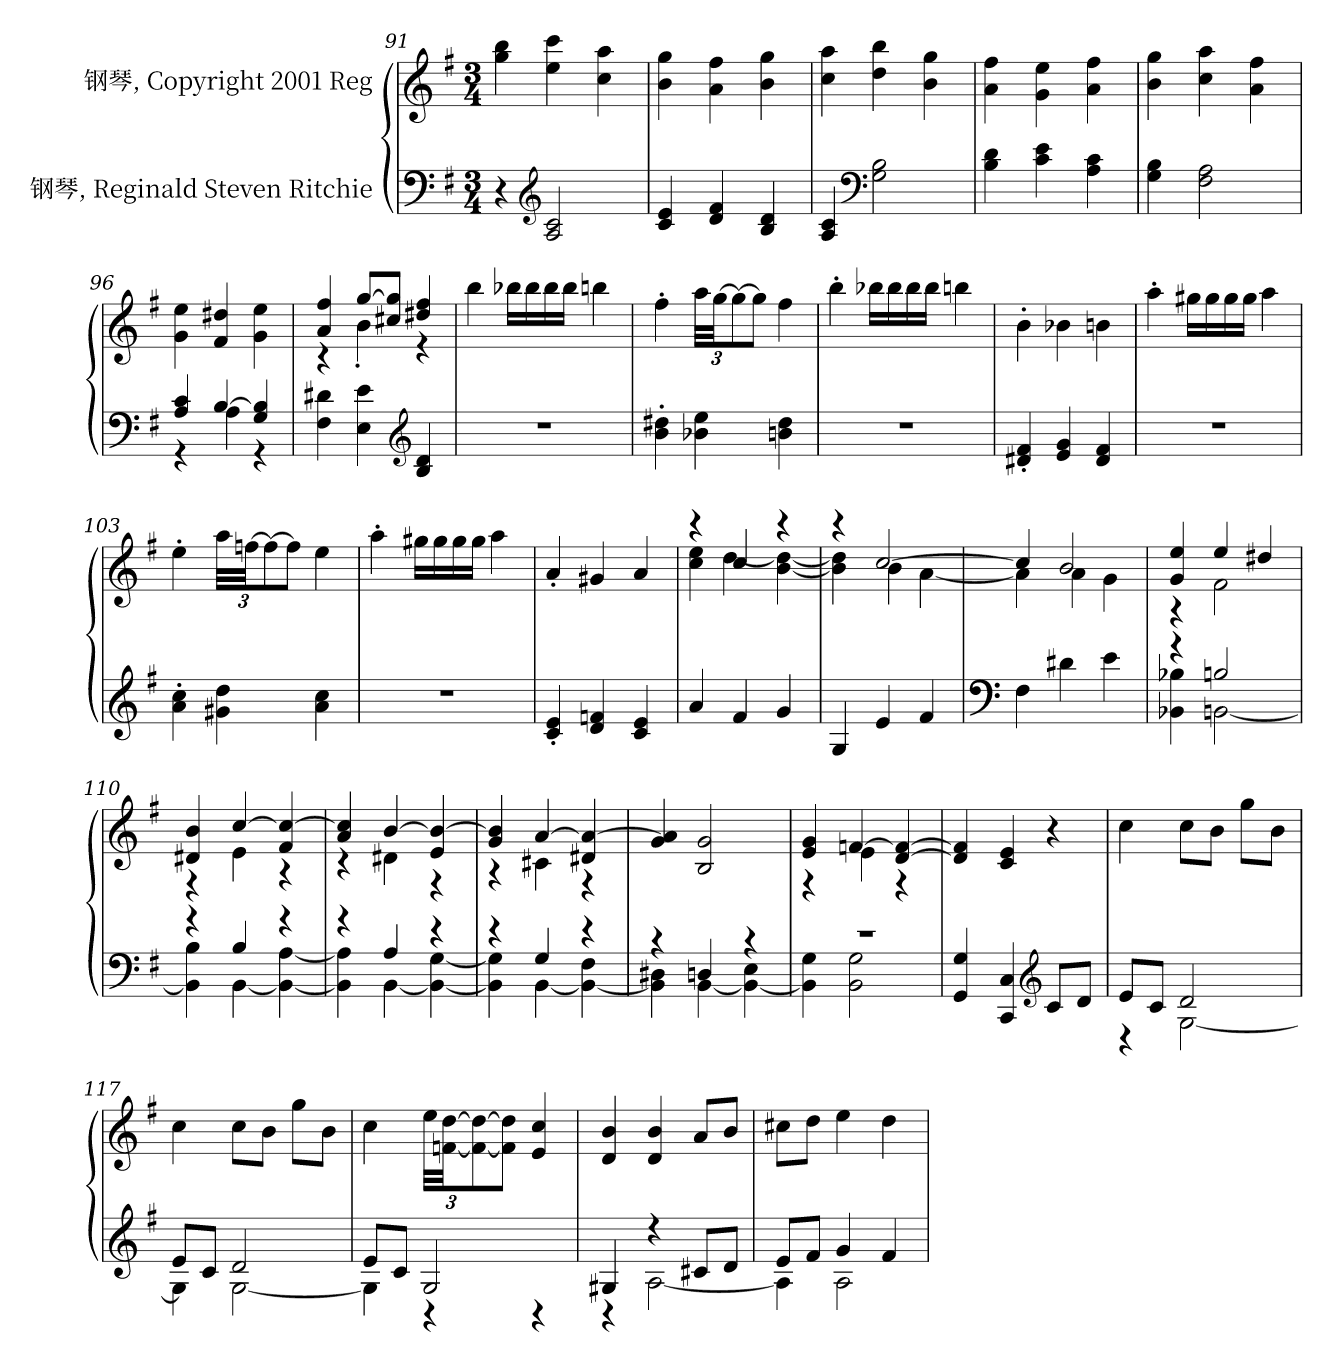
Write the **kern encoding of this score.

**kern	**kern
*part2	*part1
*staff2	*staff1
*I"钢琴, Reginald Steven Ritchie	*I"钢琴, Copyright 2001 Reg
!!LO:LB:g=z
*clefF4	*clefG2
*k[f#]	*k[f#]
*M3/4	*M3/4
=91	=91
4r	4gg\ 4bb\
*clefG2	*
2A/ 2c/	4ee\ 4ccc\
.	4cc\ 4aa\
=92	=92
4c/ 4e/	4b\ 4gg\
4d/ 4f#/	4a\ 4ff#\
4B/ 4d/	4b\ 4gg\
=93	=93
4A/ 4c/	4cc\ 4aa\
*clefF4	*
2G\ 2B\	4dd\ 4bb\
.	4b\ 4gg\
=94	=94
4B\ 4d\	4a\ 4ff#\
4c\ 4e\	4g\ 4ee\
4A\ 4c\	4a\ 4ff#\
=95	=95
4G\ 4B\	4b\ 4gg\
2F#\ 2A\	4cc\ 4aa\
.	4a\ 4ff#\
=96	=96
*^	*
4A/ 4c/	4r	4g\ 4ee\
[4B/	4A\	4f#/ 4dd#X/
4G/ 4B/]	4r	4g\ 4ee\
*v	*v	*
=97	=97
*	*^
4F#\ 4d#X\	4a/ 4ff#/	4r
4E\ 4e\	[8gg/L	4b'\
.	8cc#X/ 8gg/]J	.
*clefG2	*	*
4B/ 4d#/	4dd#X/ 4ff#/	4r
*	*v	*v
!!LO:LB:g=z
=98	=98
2.r	4bb\
.	16bb-X\LL
.	16bb-\
.	16bb-\
.	16bb-\JJ
.	4bbn\
=99	=99
4b\' 4dd#X\'	4ff#'\
*	*Xbrackettup
4b-X\ 4ee\	48aa\LLL
.	[48gg\JJ
.	12gg\_
.	8gg\J]
4bn\ 4dd#\	4ff#\
=100	=100
2.r	4bb'\
.	16bb-X\LL
.	16bb-\
.	16bb-\
.	16bb-\JJ
.	4bbn\
=101	=101
4d#X/' 4f#/'	4b'\
4e/ 4g/	4b-X\
4d#/ 4f#/	4bn\
=102	=102
2.r	4aa'\
.	16gg#X\LL
.	16gg#\
.	16gg#\
.	16gg#\JJ
.	4aa\
!!LO:LB:g=z
=103	=103
4a\' 4cc\'	4ee'\
4g#X\ 4dd\	48aa\LLL
.	[48ffn\JJ
.	12ff\_
.	8ff\J]
4a\ 4cc\	4ee\
=104	=104
2.r	4aa'\
.	16gg#X\LL
.	16gg#\
.	16gg#\
.	16gg#\JJ
.	4aa\
=105	=105
4c/' 4e/'	4a'/
4d/ 4fn/	4g#X/
4c/ 4e/	4a/
=106	=106
*	*^
4a/	4r	4cc\ 4ee\
4f#/	4cc/	[4dd\
4g/	4r	[4b\ 4dd\_
=107	=107	=107
4G/	4r	4b\] 4dd\]
4e/	[2cc/	4b\
4f#/	.	[4a\
=108	=108	=108
*clefF4	*	*
4F#\	4cc/]	4a\]
4d#X\	2b/	4a\
4e\	.	4g\
!!LO:LB:g=z	!!
=109	=109	=109
*^	*	*
4r	4BB-X\ 4B-X\	4g/ 4ee/	4r
2Bn/	[2BBn\	4ee/	2f#\
.	.	4dd#X/	.
=110	=110	=110	=110
4r	4BB\] 4B\	4d#X/ 4b/	4r
4B/	[4BB\	[4cc/	4e\
4r	4BB\_ [4A\	4f#/ 4cc/_	4r
=111	=111	=111	=111
4r	4BB\] 4A\]	4a/ 4cc/]	4r
4A/	[4BB\	[4b/	4d#X\
4r	4BB\_ [4G\	4e/ 4b/_	4r
=112	=112	=112	=112
4r	4BB\] 4G\]	4g/ 4b/]	4r
4G/	[4BB\	[4a/	4c#X\
4r	4BB\_ 4F#\	4d#X/ 4a/_	4r
*	*	*v	*v
=113	=113	=113
4r	4BB\] 4D#X\	4g/ 4a/]
4Dn/	[4BB\	2B/ 2g/
4r	4BB\_ 4E\	.
=114	=114	=114
*	*	*^
2.r	4BB\] 4G\	4e/ 4g/	4r
.	2BB\ 2G\	[4fn/	4e\
.	.	[4d/ 4f/_	4r
*v	*v	*	*
*	*v	*v
=115	=115
4GG/ 4G/	4d/] 4f/]
4CC/ 4C/	4c/ 4e/
*clefG2	*
8c/L	4r
8d/J	.
!!LO:LB:g=z
=116	=116
*^	*
8e/L	4r	4cc\
8c/J	.	.
2d/	[2G\	8cc\L
.	.	8b\J
.	.	8gg\L
.	.	8b\J
=117	=117	=117
8e/L	4G\]	4cc\
8c/J	.	.
2d/	[2G\	8cc\L
.	.	8b\J
.	.	8gg\L
.	.	8b\J
=118	=118	=118
8e/L	4G\]	4cc\
8c/J	.	.
2G/	4r	48ee\LLL
.	.	[48fn\ [48dd\JJ
.	.	12f\_ 12dd\_
.	.	8f\] 8dd\]J
.	4r	4e/ 4cc/
=119	=119	=119
4G#X/	4r	4d/ 4b/
4r	[2A\	4d/ 4b/
8c#X/L	.	8a/L
8d/J	.	8b/J
=120	=120	=120
8e/L	4A\]	8cc#X\L
8f#/J	.	8dd\J
4g/	2A\	4ee\
4f#/	.	4dd\
*v	*v	*
=	=
*-	*-
